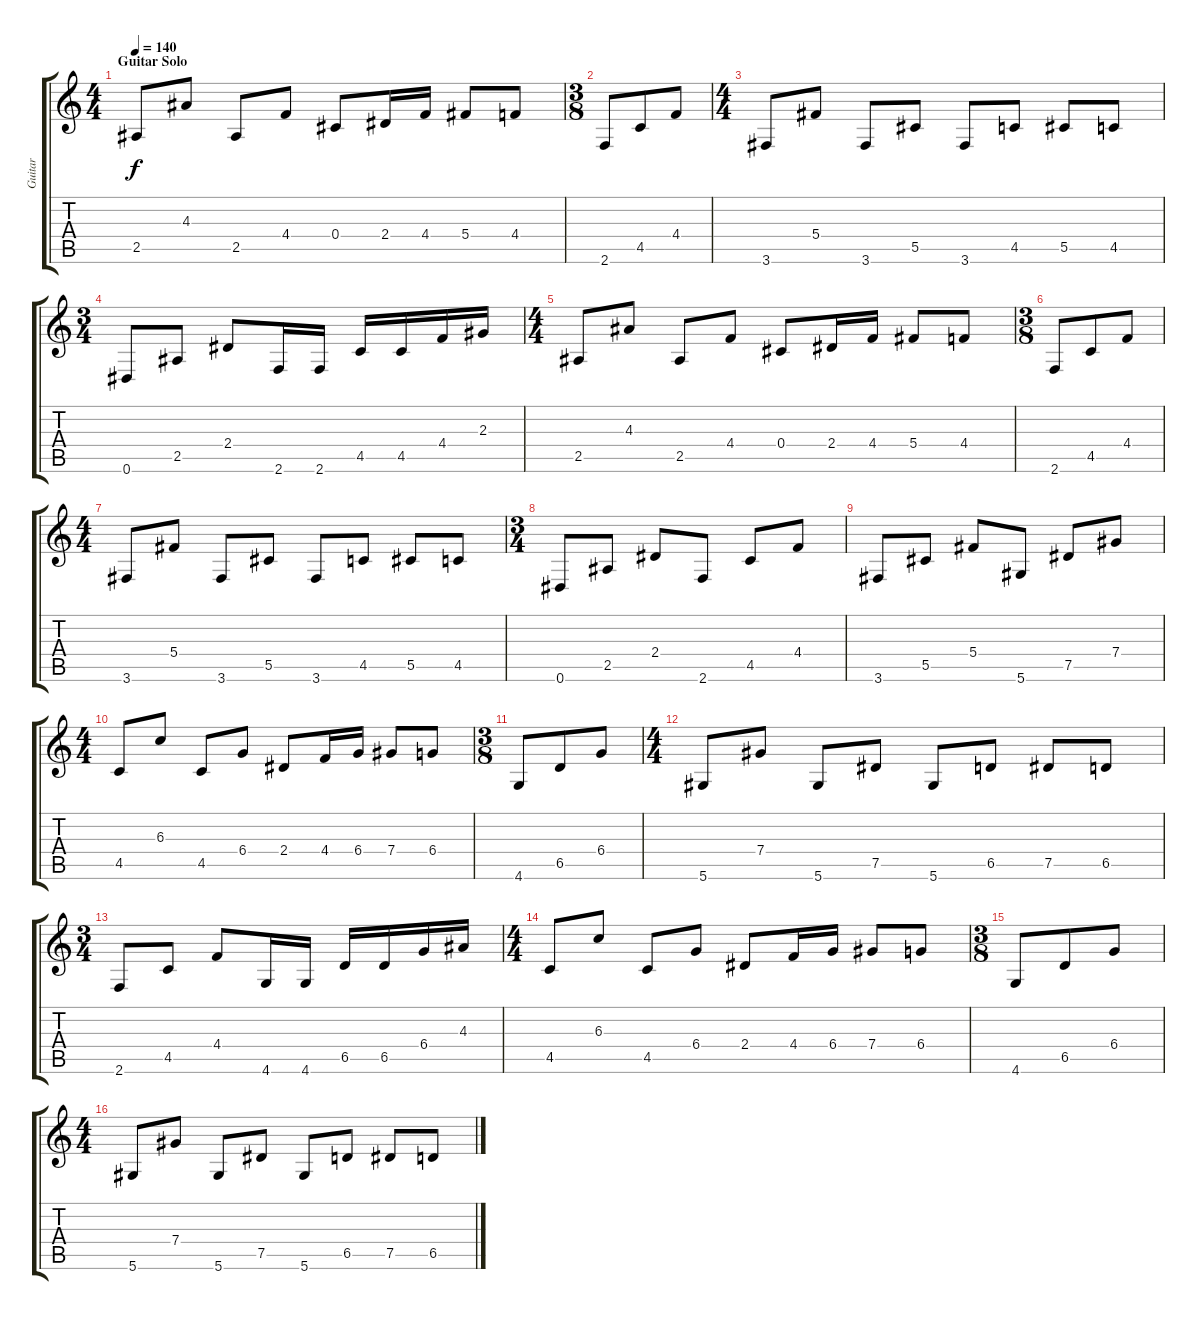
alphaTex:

\track ("Guitar" "Guitar") {instrument distortionguitar}
\staff {score tabs}
\tuning (Eb4 Bb3 Gb3 Db3 Ab2 Eb2) {hide}
\ts (4 4)
\section ("" "Guitar Solo")
\tempo 140
\clef g2
\ks c
2.5.8{dy f balance 8} 4.3.8 2.5.8 4.4.8 0.4.8 2.4.16 4.4.16 5.4.8 4.4.8 |
\ts (3 8)
2.6.8 4.5.8 4.4.8 |
\ts (4 4)
3.6.8 5.4.8 3.6.8 5.5.8 3.6.8 4.5.8 5.5.8 4.5.8 |
\ts (3 4)
0.6.8 2.5.8 2.4.8 2.6.16 2.6.16 4.5.16 4.5.16 4.4.16 2.3.16 |
\ts (4 4)
2.5.8 4.3.8 2.5.8 4.4.8 0.4.8 2.4.16 4.4.16 5.4.8 4.4.8 |
\ts (3 8)
2.6.8 4.5.8 4.4.8 |
\ts (4 4)
3.6.8 5.4.8 3.6.8 5.5.8 3.6.8 4.5.8 5.5.8 4.5.8 |
\ts (3 4)
0.6.8 2.5.8 2.4.8 2.6.8 4.5.8 4.4.8 |
3.6.8 5.5.8 5.4.8 5.6.8 7.5.8 7.4.8 |
\ts (4 4)
4.5.8 6.3.8 4.5.8 6.4.8 2.4.8 4.4.16 6.4.16 7.4.8 6.4.8 |
\ts (3 8)
4.6.8 6.5.8 6.4.8 |
\ts (4 4)
5.6.8 7.4.8 5.6.8 7.5.8 5.6.8 6.5.8 7.5.8 6.5.8 |
\ts (3 4)
2.6.8 4.5.8 4.4.8 4.6.16 4.6.16 6.5.16 6.5.16 6.4.16 4.3.16 |
\ts (4 4)
4.5.8 6.3.8 4.5.8 6.4.8 2.4.8 4.4.16 6.4.16 7.4.8 6.4.8 |
\ts (3 8)
4.6.8 6.5.8 6.4.8 |
\ts (4 4)
5.6.8 7.4.8 5.6.8 7.5.8 5.6.8 6.5.8 7.5.8 6.5.8
